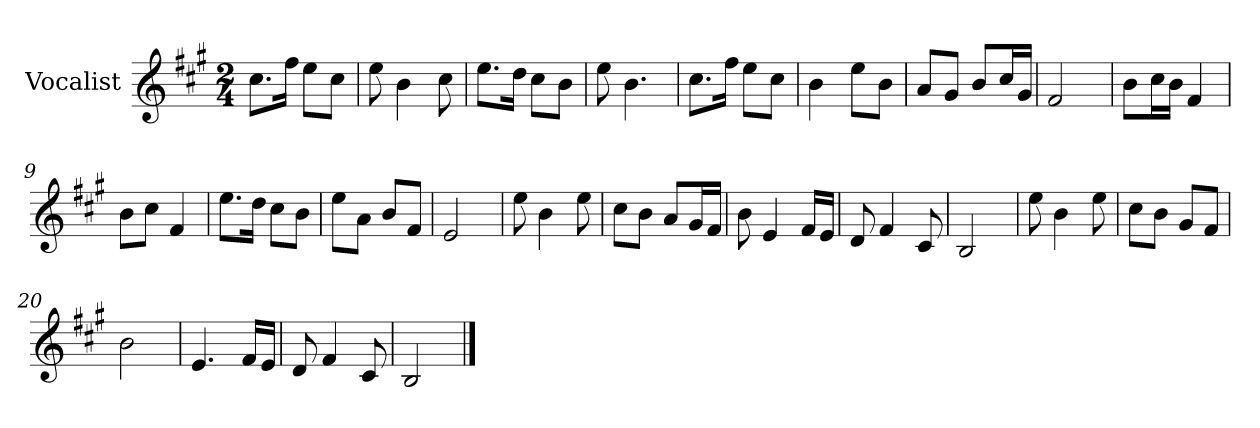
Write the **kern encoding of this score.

**kern
*part1
*staff1
*I"Vocalist
*k[f#c#g#]
*A:
*M2/4
=
8.cc#L
16ff#Jk
8eeL
8cc#J
=1
8ee
4b
8cc#
=2
8.eeL
16ddJk
8cc#L
8bJ
=3
8ee
4.b
=4
8.cc#L
16ff#Jk
8eeL
8cc#J
=5
4b
8eeL
8bJ
=6
8aL
8g#J
8bL
16cc#L
16g#JJ
=7
2f#
=8
8bL
16cc#L
16bJJ
4f#
=9
8bL
8cc#J
4f#
=10
8.eeL
16ddJk
8cc#L
8bJ
=11
8eeL
8aJ
8bL
8f#J
=12
2e
=13
8ee
4b
8ee
=14
8cc#L
8bJ
8aL
16g#L
16f#JJ
=15
8b
4e
16f#LL
16eJJ
=16
8d
4f#
8c#
=17
2B
=18
8ee
4b
8ee
=19
8cc#L
8bJ
8g#L
8f#J
=20
2b
=21
4.e
16f#LL
16eJJ
=22
8d
4f#
8c#
=23
2B
==
*-
